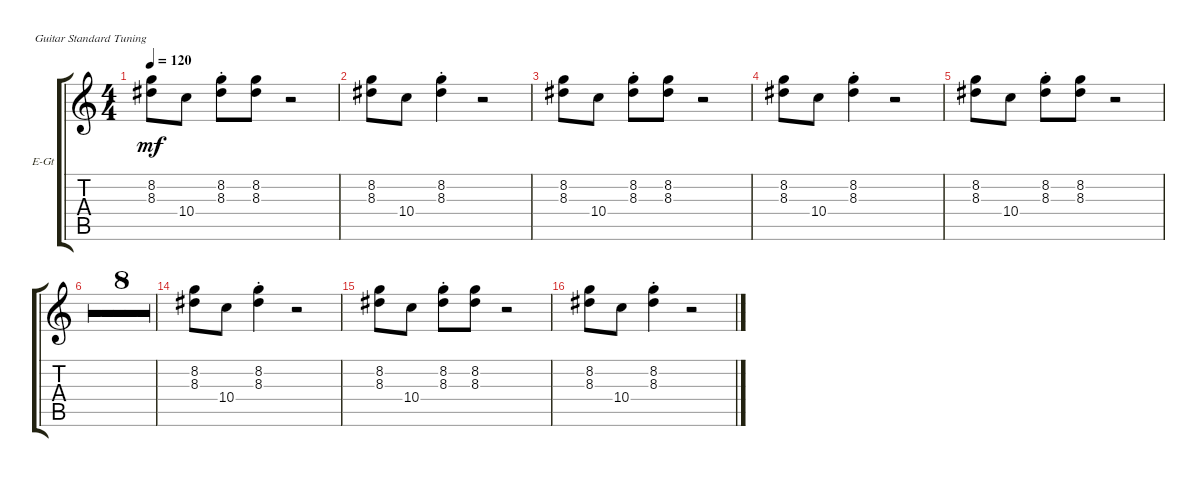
\defaultSystemsLayout 4
\bracketExtendMode groupsimilarinstruments
\firstSystemTrackNameOrientation horizontal
\otherSystemsTrackNameOrientation horizontal
\track ("Electric Guitar" "E-Gt") {multiBarRest instrument overdrivenguitar}
\staff {score tabs}
\tuning (E4 B3 G3 D3 A2 E2)
\ts (4 4)
\tempo 120
\clef g2
\ks c
(8.2 8.3).8{dy mf} 10.4.8 (8.3{st} 8.2{st}).8 (8.2 8.3).8 r.2 |
(8.2 8.3).8 10.4.8 (8.3{st} 8.2{st}).4 r.2 |
(8.2 8.3).8 10.4.8 (8.3{st} 8.2{st}).8 (8.2 8.3).8 r.2 |
(8.2 8.3).8 10.4.8 (8.3{st} 8.2{st}).4 r.2 |
(8.2 8.3).8 10.4.8 (8.3{st} 8.2{st}).8 (8.2 8.3).8 r.2 |
|
|
|
|
|
|
|
|
(8.2 8.3).8 10.4.8 (8.3{st} 8.2{st}).4 r.2 |
(8.2 8.3).8 10.4.8 (8.3{st} 8.2{st}).8 (8.2 8.3).8 r.2 |
(8.2 8.3).8 10.4.8 (8.3{st} 8.2{st}).4 r.2
